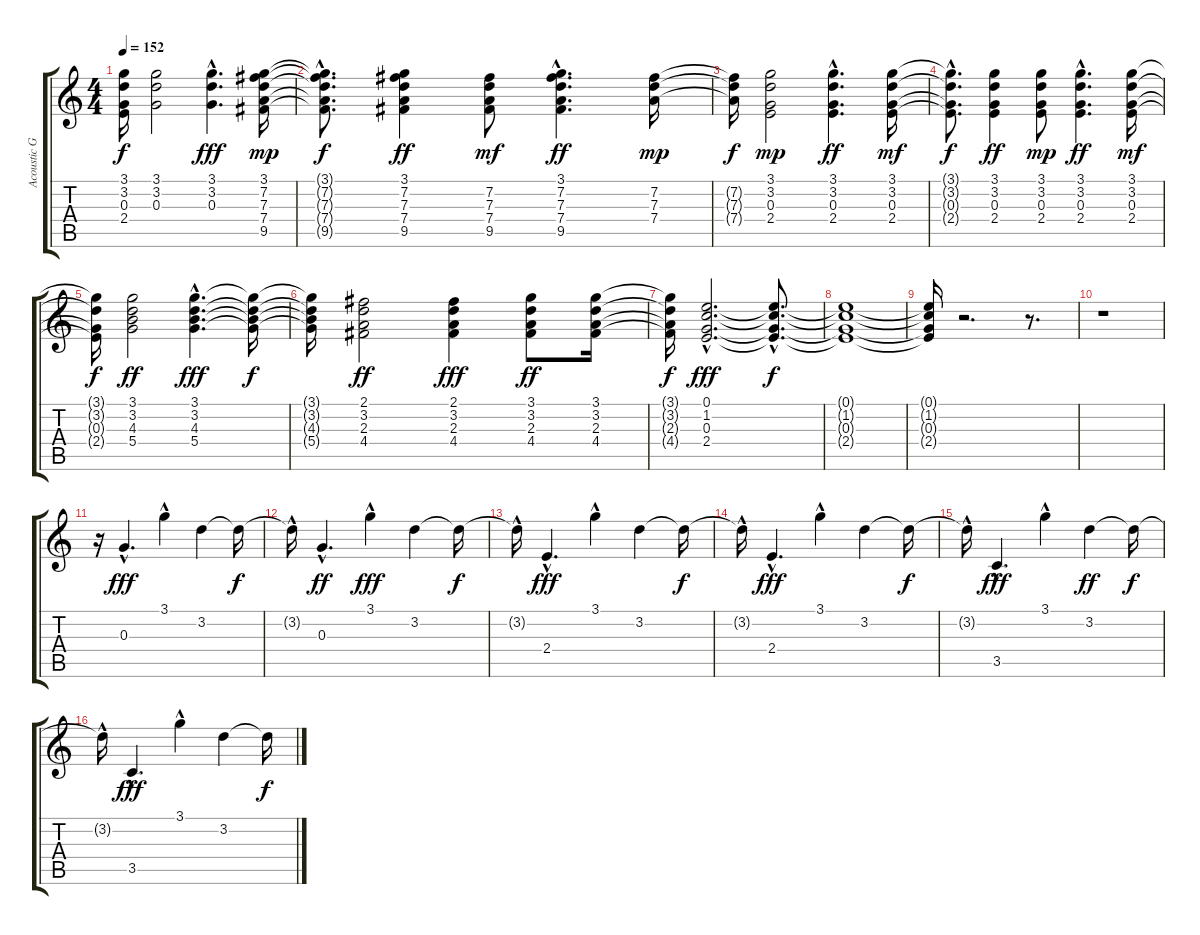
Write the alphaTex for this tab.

\track ("Acoustic Guitar" "Acoustic G") {instrument acousticguitarsteel}
\staff {score tabs}
\tuning (E4 B3 G3 D3 A2 E2) {hide}
\ts (4 4)
\tempo 152
\clef g2
\ks c
(3.1{t} 3.2{t} 0.3{t} 2.4{t}).16{dy f} (3.1 3.2 0.3).2 (3.1{hac} 3.2{hac} 0.3{hac}).4{d dy fff} (3.1 7.2 7.3 7.4 9.5).16{dy mp} |
(3.1{hac t} 7.2{hac t} 7.3{hac t} 7.4{hac t} 9.5{hac t}).8{d dy f} (3.1 7.2 7.3 7.4 9.5).4{dy ff} (7.2 7.3 7.4 9.5).8{dy mf} (3.1{hac} 7.2{hac} 7.3{hac} 7.4{hac} 9.5{hac}).4{d dy ff} (7.2 7.3 7.4).16{dy mp} |
(7.2{t} 7.3{t} 7.4{t}).16{dy f} (3.1 3.2 0.3 2.4).2{dy mp} (3.1{hac} 3.2{hac} 0.3{hac} 2.4{hac}).4{d dy ff} (3.1 3.2 0.3 2.4).16{dy mf} |
(3.1{hac t} 3.2{hac t} 0.3{hac t} 2.4{hac t}).8{d dy f} (3.1 3.2 0.3 2.4).4{dy ff} (3.1 3.2 0.3 2.4).8{dy mp} (3.1{hac} 3.2{hac} 0.3{hac} 2.4{hac}).4{d dy ff} (3.1 3.2 0.3 2.4).16{dy mf} |
(3.1{t} 3.2{t} 0.3{t} 2.4{t}).16{dy f} (3.1 3.2 4.3 5.4).2{dy ff} (3.1{hac} 3.2{hac} 4.3{hac} 5.4{hac}).4{d dy fff} (3.1{t} 3.2{t} 4.3{t} 5.4{t}).16{dy f} |
(3.1{t} 3.2{t} 4.3{t} 5.4{t}).16 (2.1 3.2 2.3 4.4).2{dy ff} (2.1 3.2 2.3 4.4).4{dy fff} (3.1 3.2 2.3 4.4).8{dy ff} (3.1 3.2 2.3 4.4).16 |
(3.1{t} 3.2{t} 2.3{t} 4.4{t}).16{dy f} (0.1{hac} 1.2{hac} 0.3{hac} 2.4{hac}).2{d dy fff} (0.1{hac t} 1.2{hac t} 0.3{hac t} 2.4{hac t}).8{d dy f} |
(0.1{t} 1.2{t} 0.3{t} 2.4{t}).1 |
(0.1{t} 1.2{t} 0.3{t} 2.4{t}).16 r.2{d} r.8{d} |
r.1 |
r.16 0.3{hac}.4{d dy fff} 3.1{hac}.4 3.2.4 3.2{t}.16{dy f} |
3.2{hac t}.16 0.3{hac}.4{d dy ff} 3.1{hac}.4{dy fff} 3.2.4 3.2{t}.16{dy f} |
3.2{hac t}.16 2.4{hac}.4{d dy fff} 3.1{hac}.4 3.2.4 3.2{t}.16{dy f} |
3.2{hac t}.16 2.4{hac}.4{d dy fff} 3.1{hac}.4 3.2.4 3.2{t}.16{dy f} |
3.2{hac t}.16 3.5{hac}.4{d dy fff} 3.1{hac}.4 3.2.4{dy ff} 3.2{t}.16{dy f} |
3.2{hac t}.16 3.5{hac}.4{d dy fff} 3.1{hac}.4 3.2.4 3.2{t}.16{dy f}
